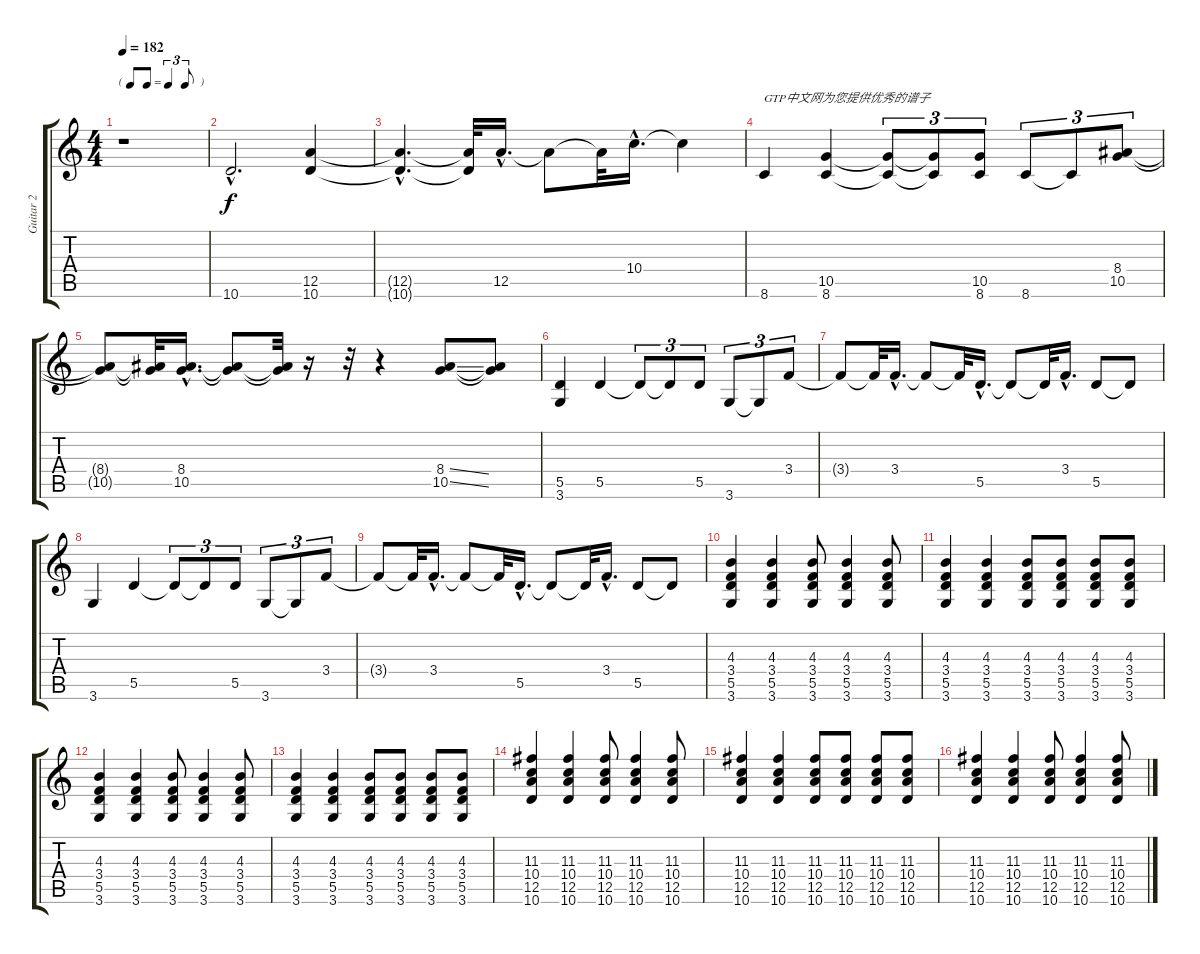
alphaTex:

\track ("Guitar 2" "Guitar 2") {instrument electricguitarclean}
\staff {score tabs}
\tuning (E4 B3 G3 D3 A2 E2) {hide}
\ts (4 4)
\tf triplet8th
\tempo 182
\clef g2
\ks c
r.1{dy f instrument electricguitarclean} |
10.6{hac}.2{d} (12.5 10.6).4 |
(12.5{hac t} 10.6{hac t}).4{d} (12.5{t} 10.6{t}).32 12.5{hac}.16{d} 12.5{t}.8 12.5{t}.32 10.4{hac}.16{d} 10.4{t}.4 |
8.6.4{txt "GTP中文网为您提供优秀的谱子"} (10.5 8.6).4 (10.5{t} 8.6{t}).8{tu (3 2)} (10.5{t} 8.6{t}).8{tu (3 2)} (10.5 8.6).8{tu (3 2)} 8.6.8{tu (3 2)} 8.6{t}.8{tu (3 2)} (8.4 10.5).8{tu (3 2)} |
(8.4{t} 10.5{t}).8 (8.4{t} 10.5{t}).32 (8.4{hac} 10.5{hac}).16{d} (8.4{t} 10.5{t}).8 (8.4{t} 10.5{t}).32 r.16 r.32 r.4 (8.4{ss} 10.5{ss}).8 (8.4{t} 10.5{t}).8 |
(5.5 3.6).4 5.5.4 5.5{t}.8{tu (3 2)} 5.5{t}.8{tu (3 2)} 5.5.8{tu (3 2)} 3.6.8{tu (3 2)} 3.6{t}.8{tu (3 2)} 3.4.8{tu (3 2)} |
3.4{t}.8 3.4{t}.32 3.4{hac}.16{d} 3.4{t}.8 3.4{t}.32 5.5{hac}.16{d} 5.5{t}.8 5.5{t}.32 3.4{hac}.16{d} 5.5.8 5.5{t}.8 |
3.6.4 5.5.4 5.5{t}.8{tu (3 2)} 5.5{t}.8{tu (3 2)} 5.5.8{tu (3 2)} 3.6.8{tu (3 2)} 3.6{t}.8{tu (3 2)} 3.4.8{tu (3 2)} |
3.4{t}.8 3.4{t}.32 3.4{hac}.16{d} 3.4{t}.8 3.4{t}.32 5.5{hac}.16{d} 5.5{t}.8 5.5{t}.32 3.4{hac}.16{d} 5.5.8 5.5{t}.8 |
(4.3 3.4 5.5 3.6).4 (4.3 3.4 5.5 3.6).4 (4.3 3.4 5.5 3.6).8 (4.3 3.4 5.5 3.6).4 (4.3 3.4 5.5 3.6).8 |
(4.3 3.4 5.5 3.6).4 (4.3 3.4 5.5 3.6).4 (4.3 3.4 5.5 3.6).8 (4.3 3.4 5.5 3.6).8 (4.3 3.4 5.5 3.6).8 (4.3 3.4 5.5 3.6).8 |
(4.3 3.4 5.5 3.6).4 (4.3 3.4 5.5 3.6).4 (4.3 3.4 5.5 3.6).8 (4.3 3.4 5.5 3.6).4 (4.3 3.4 5.5 3.6).8 |
(4.3 3.4 5.5 3.6).4 (4.3 3.4 5.5 3.6).4 (4.3 3.4 5.5 3.6).8 (4.3 3.4 5.5 3.6).8 (4.3 3.4 5.5 3.6).8 (4.3 3.4 5.5 3.6).8 |
(11.3 10.4 12.5 10.6).4 (11.3 10.4 12.5 10.6).4 (11.3 10.4 12.5 10.6).8 (11.3 10.4 12.5 10.6).4 (11.3 10.4 12.5 10.6).8 |
(11.3 10.4 12.5 10.6).4 (11.3 10.4 12.5 10.6).4 (11.3 10.4 12.5 10.6).8 (11.3 10.4 12.5 10.6).8 (11.3 10.4 12.5 10.6).8 (11.3 10.4 12.5 10.6).8 |
(11.3 10.4 12.5 10.6).4 (11.3 10.4 12.5 10.6).4 (11.3 10.4 12.5 10.6).8 (11.3 10.4 12.5 10.6).4 (11.3 10.4 12.5 10.6).8
